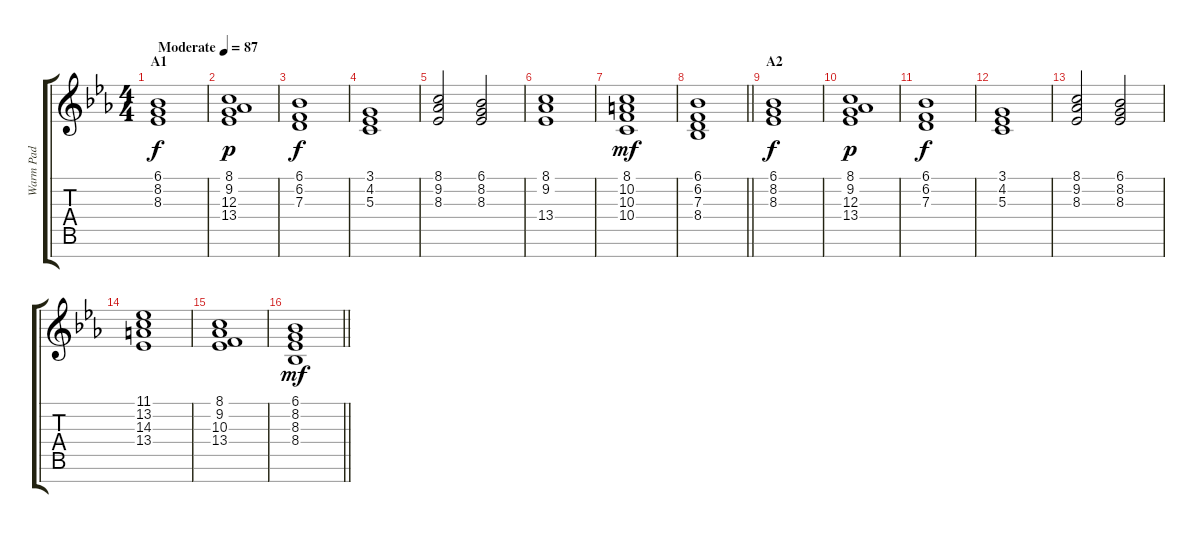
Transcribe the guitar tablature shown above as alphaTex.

\track ("Warm Pad" "Warm Pad") {instrument pad2warm}
\staff {score tabs}
\tuning (E4 B3 G3 D3 A2 E2 B1) {hide}
\ts (4 4)
\section ("" "A1")
\tempo (87 "Moderate")
\clef g2
\ks eb
(6.1 8.2 8.3).1{dy f instrument pad2warm} |
(8.1 9.2 12.3 13.4).1{dy p} |
(6.1 6.2 7.3).1{dy f} |
(3.1 4.2 5.3).1 |
(8.1 9.2 8.3).2 (6.1 8.2 8.3).2 |
(8.1 9.2 13.4).1 |
(8.1 10.2 10.3 10.4).1{dy mf} |
\barLineRight lightlight
(6.1 6.2 7.3 8.4).1 |
\section ("" "A2")
(6.1 8.2 8.3).1{dy f} |
(8.1 9.2 12.3 13.4).1{dy p} |
(6.1 6.2 7.3).1{dy f} |
(3.1 4.2 5.3).1 |
(8.1 9.2 8.3).2 (6.1 8.2 8.3).2 |
(11.1 13.2 14.3 13.4).1 |
(8.1 9.2 10.3 13.4).1 |
\barLineRight lightlight
(6.1 8.2 8.3 8.4).1{dy mf}
